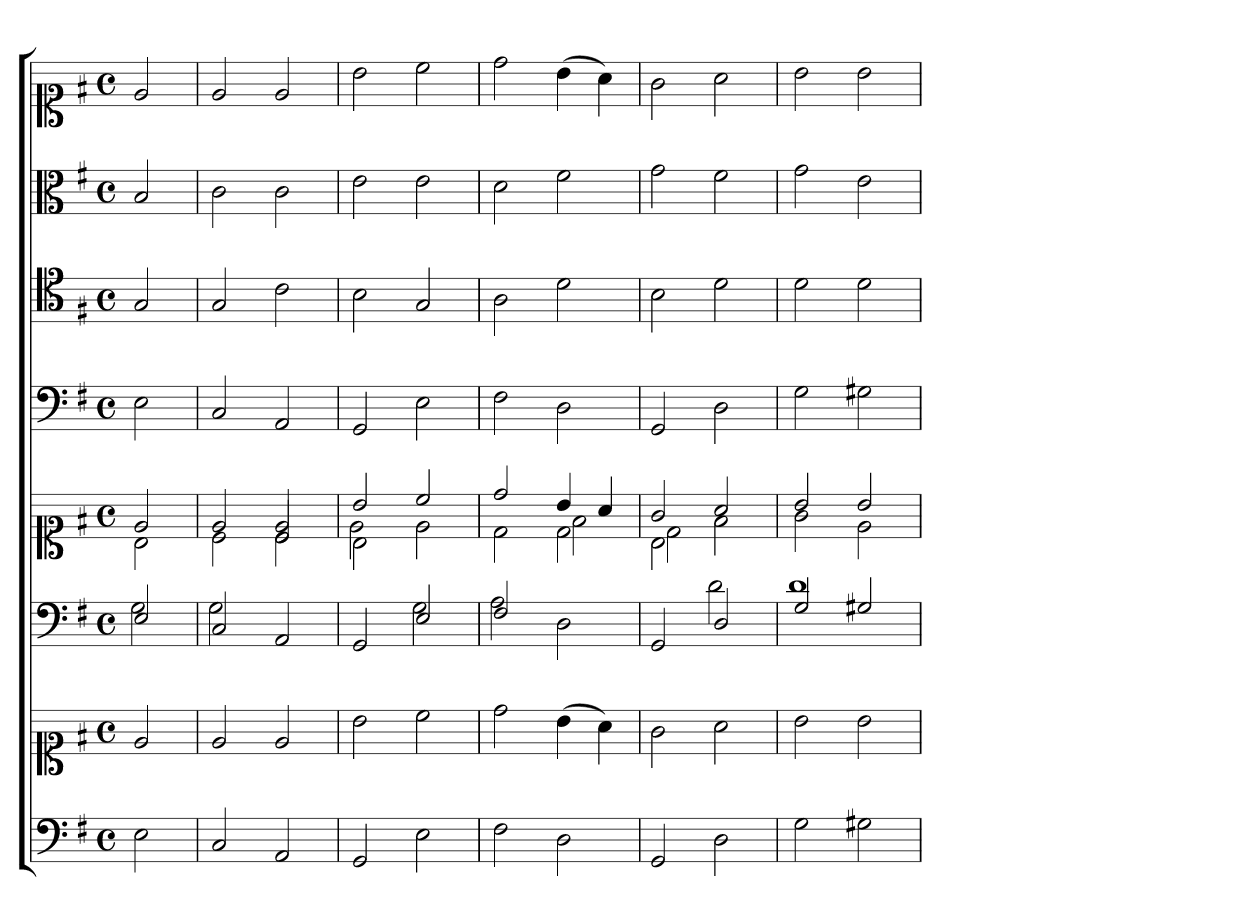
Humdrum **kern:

**kern	**kern	**kern	**kern	**kern	**kern	**kern	**kern
*part6	*part6	*part5	*part5	*part4	*part3	*part2	*part1
*staff8	*staff7	*staff6	*staff5	*staff4	*staff3	*staff2	*staff1
*clefF4	*clefC1	*clefF4	*clefC1	*clefF4	*clefC4	*clefC3	*clefC1
*k[f#]	*k[f#]	*k[f#]	*k[f#]	*k[f#]	*k[f#]	*k[f#]	*k[f#]
*G:	*G:	*G:	*G:	*G:	*G:	*G:	*G:
*M4/4	*M4/4	*M4/4	*M4/4	*M4/4	*M4/4	*M4/4	*M4/4
*met(c)	*met(c)	*met(c)	*met(c)	*met(c)	*met(c)	*met(c)	*met(c)
*MM180	*MM180	*MM180	*MM180	*MM180	*MM180	*MM180	*MM180
=1	=1	=1	=1	=1	=1	=1	=1
*	*	*^	*^	*	*	*	*
2E	2e	2E	2G	2e	2B	2E	2G	2B	2e
=2	=2	=2	=2	=2	=2	=2	=2	=2	=2
*	*	*	*	*	*^	*	*	*	*
2C	2e	2C	2G	2e	2ryy	2c\	2C	2G	2c	2e
2AA	2e	2AA	2ryy	2e	2c	2c/	2AA	2c	2c	2e
=3	=3	=3	=3	=3	=3	=3	=3	=3	=3	=3
2GG	2b	2GG	2ryy	2b	2B	2e\	2GG	2B	2e	2b
2E	2cc	2E	2G	2cc	2ryy	2e\	2E	2G	2e	2cc
=4	=4	=4	=4	=4	=4	=4	=4	=4	=4	=4
2F#	2dd	2F#	2A	2dd	2ryy	2d\	2F#	2A	2d	2dd
2D	(4b	2D	2ryy	4b	2d	2f#\	2D	2d	2f#	(4b
.	4a)	.	.	4a	.	.	.	.	.	4a)
=5	=5	=5	=5	=5	=5	=5	=5	=5	=5	=5
2GG	2g	2GG	2ryy	2g	2B	2d\	2GG	2B	2g	2g
2D	2a	2D	2d	2a	2ryy	2f#\	2D	2d	2f#	2a
*	*	*	*	*	*v	*v	*	*	*	*
=6	=6	=6	=6	=6	=6	=6	=6	=6	=6
2G	2b	2G	1d	2b	2g	2G	2d	2g	2b
2G#X	2b	2G#X	.	2b	2e	2G#X	2d	2e	2b
*	*	*v	*v	*	*	*	*	*	*
*	*	*	*v	*v	*	*	*	*
=	=	=	=	=	=	=	=
*-	*-	*-	*-	*-	*-	*-	*-
